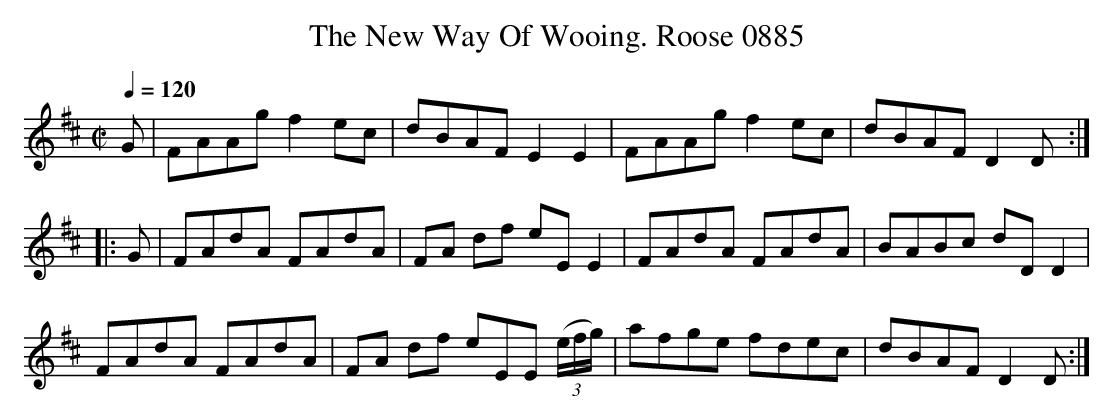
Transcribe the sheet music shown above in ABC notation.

X:1
T:New Way Of Wooing. Roose 0885, The
M:C|
L:1/8
Q:1/4=120
K:D clef=treble
G|FAAg f2 ec|dBAF E2E2|FAAg f2 ec|dBAF D2D:|
|:G|FAdA FAdA|FA df eE E2|FAdA FAdA|BABc dD D2|
FAdA FAdA|FA df eEE (3(e/f/g/)|afge fdec|dBAF D2D:|
